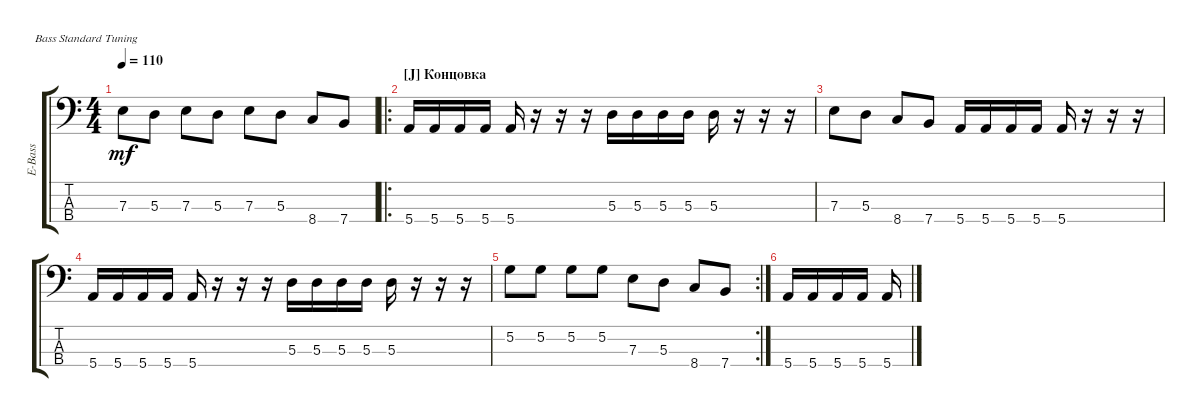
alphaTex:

\track ("Electric Bass" "E-Bass") {instrument electricbassfinger}
\staff {score tabs}
\tuning (G2 D2 A1 E1)
\ts (4 4)
\tempo 110
\clef f4
\ks c
7.3.8{dy mf} 5.3.8 7.3.8 5.3.8 7.3.8 5.3.8 8.4.8 7.4.8 |
\ro
\section ("J" "Концовка")
5.4.16 5.4.16 5.4.16 5.4.16 5.4.16 r.16 r.16 r.16 5.3.16 5.3.16 5.3.16 5.3.16 5.3.16 r.16 r.16 r.16 |
7.3.8 5.3.8 8.4.8 7.4.8 5.4.16 5.4.16 5.4.16 5.4.16 5.4.16 r.16 r.16 r.16 |
5.4.16 5.4.16 5.4.16 5.4.16 5.4.16 r.16 r.16 r.16 5.3.16 5.3.16 5.3.16 5.3.16 5.3.16 r.16 r.16 r.16 |
\rc 2
5.2.8 5.2.8 5.2.8 5.2.8 7.3.8 5.3.8 8.4.8 7.4.8 |
5.4.16 5.4.16 5.4.16 5.4.16 5.4.16
